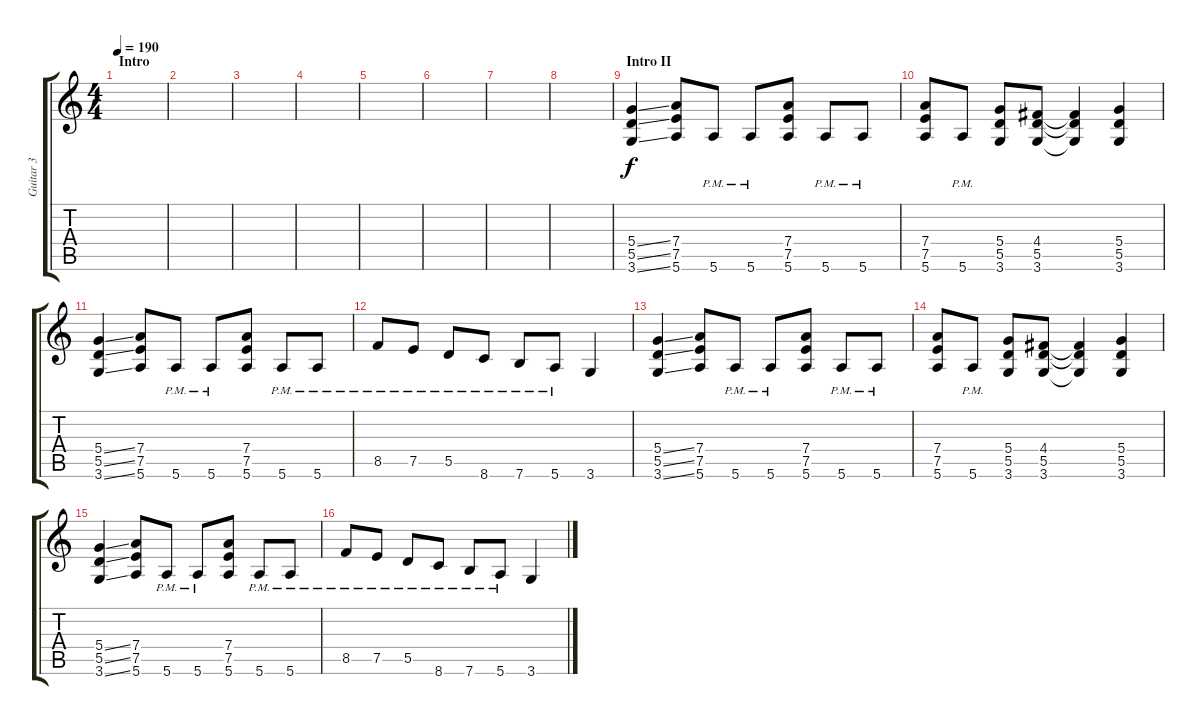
\track ("Guitar 3" "Guitar 3") {instrument distortionguitar}
\staff {score tabs}
\tuning (E4 B3 G3 D3 A2 E2) {hide}
\ts (4 4)
\section ("" "Intro")
\tempo 190
\clef g2
\ks c
|
|
|
|
|
|
|
|
\section ("" "Intro II")
(5.4{ss} 5.5{ss} 3.6{ss}).4 (7.4 7.5 5.6).8 5.6{pm}.8 5.6{pm}.8 (7.4 7.5 5.6).8 5.6{pm}.8 5.6{pm}.8 |
(7.4 7.5 5.6).8 5.6{pm}.8 (5.4 5.5 3.6).8 (4.4 5.5 3.6).8 (4.4{t} 5.5{t} 3.6{t}).4 (5.4 5.5 3.6).4 |
(5.4{ss} 5.5{ss} 3.6{ss}).4 (7.4 7.5 5.6).8 5.6{pm}.8 5.6{pm}.8 (7.4 7.5 5.6).8 5.6{pm}.8 5.6{pm}.8 |
8.5{pm}.8 7.5{pm}.8 5.5{pm}.8 8.6{pm}.8 7.6{pm}.8 5.6{pm}.8 3.6.4 |
(5.4{ss} 5.5{ss} 3.6{ss}).4 (7.4 7.5 5.6).8 5.6{pm}.8 5.6{pm}.8 (7.4 7.5 5.6).8 5.6{pm}.8 5.6{pm}.8 |
(7.4 7.5 5.6).8 5.6{pm}.8 (5.4 5.5 3.6).8 (4.4 5.5 3.6).8 (4.4{t} 5.5{t} 3.6{t}).4 (5.4 5.5 3.6).4 |
(5.4{ss} 5.5{ss} 3.6{ss}).4 (7.4 7.5 5.6).8 5.6{pm}.8 5.6{pm}.8 (7.4 7.5 5.6).8 5.6{pm}.8 5.6{pm}.8 |
8.5{pm}.8 7.5{pm}.8 5.5{pm}.8 8.6{pm}.8 7.6{pm}.8 5.6{pm}.8 3.6.4
